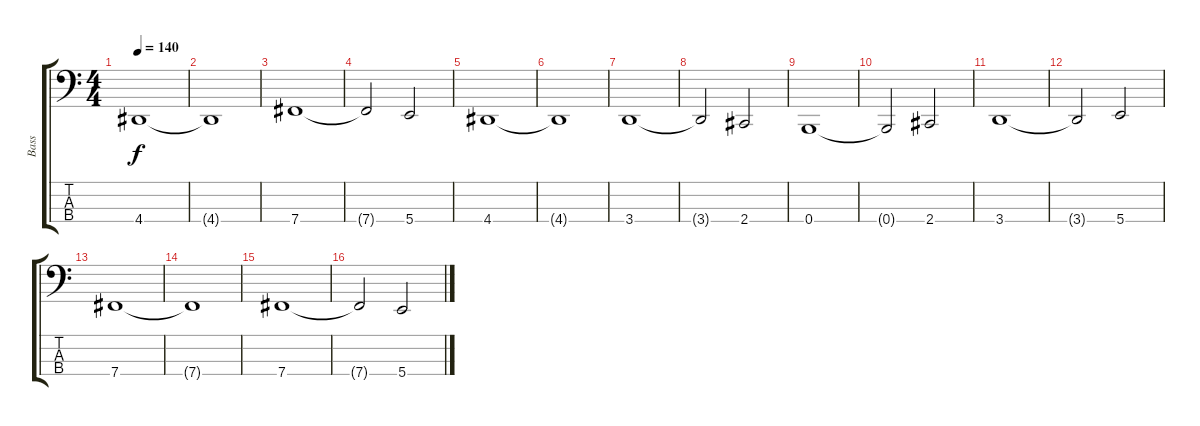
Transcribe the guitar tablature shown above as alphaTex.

\track ("Bass" "Bass") {instrument electricbasspick}
\staff {score tabs}
\tuning (D2 A1 E1 B0) {hide}
\ts (4 4)
\tempo 140
\clef f4
\ks c
4.4.1{dy f} |
4.4{t}.1 |
7.4.1 |
7.4{t}.2 5.4.2 |
4.4.1 |
4.4{t}.1 |
3.4.1 |
3.4{t}.2 2.4.2 |
0.4.1 |
0.4{t}.2 2.4.2 |
3.4.1 |
3.4{t}.2 5.4.2 |
7.4.1 |
7.4{t}.1 |
7.4.1 |
7.4{t}.2 5.4.2
